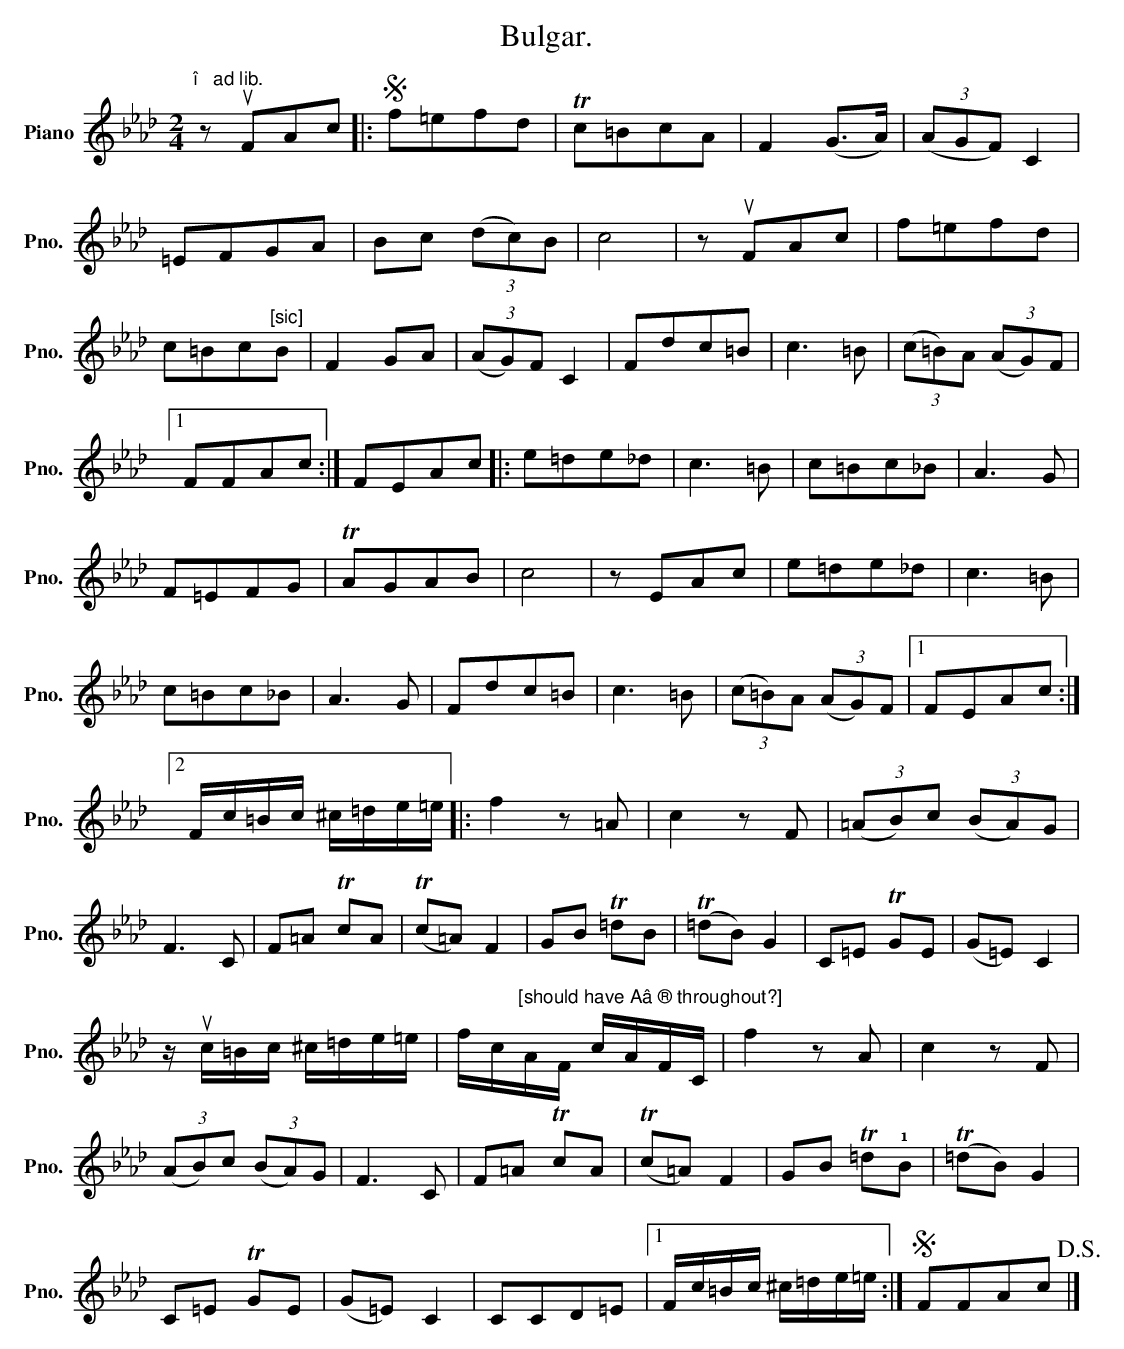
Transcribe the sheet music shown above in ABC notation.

X:1
T:Bulgar.
L:1/8
M:2/4
K:Fmin
V:1 treble nm="Piano" snm="Pno."
V:1
"^î ad lib." z uFAc |:S f=efd | Tc=BcA | F2 (G>A) | (3(AGF) C2 |$ =EFGA | Bc (3(dc)B | c4 | %8
 z uFAc | f=efd |$ c=Bc"^[sic]"B | F2 GA | (3(AG)F C2 | Fdc=B | c3 =B | (3(c=B)A (3(AG)F |1$ %16
 FFAc :| FEAc |: e=de_d | c3 =B | c=Bc_B | A3 G |$ F=EFG | TAGAB | c4 | z EAc | e=de_d | c3 =B |$ %28
 c=Bc_B | A3 G | Fdc=B | c3 =B | (3(c=B)A (3(AG)F |1 FEAc :|2$ F/c/=B/c/ ^c/=d/e/=e/ |: f2 z =A | %36
 c2 z F | (3(=AB)c (3(BA)G |$ F3 C | F=A TcA | (Tc=A) F2 | GB T=dB | (T=dB) G2 | C=E TGE | %44
 (G=E) C2 |$ z/ uc/=B/c/ ^c/=d/e/=e/ | f/c/"^[should have Aâ® throughout?]"A/F/ c/A/F/C/ | f2 z A | %48
 c2 z F |$ (3(AB)c (3(BA)G | F3 C | F=A TcA | (Tc=A) F2 | GB T=d!1!B | (T=dB) G2 |$ C=E TGE | %56
 (G=E) C2 | CCD=E |1 F/c/=B/c/ ^c/=d/e/=e/ :|S FFAc!D.S.! |] %60
